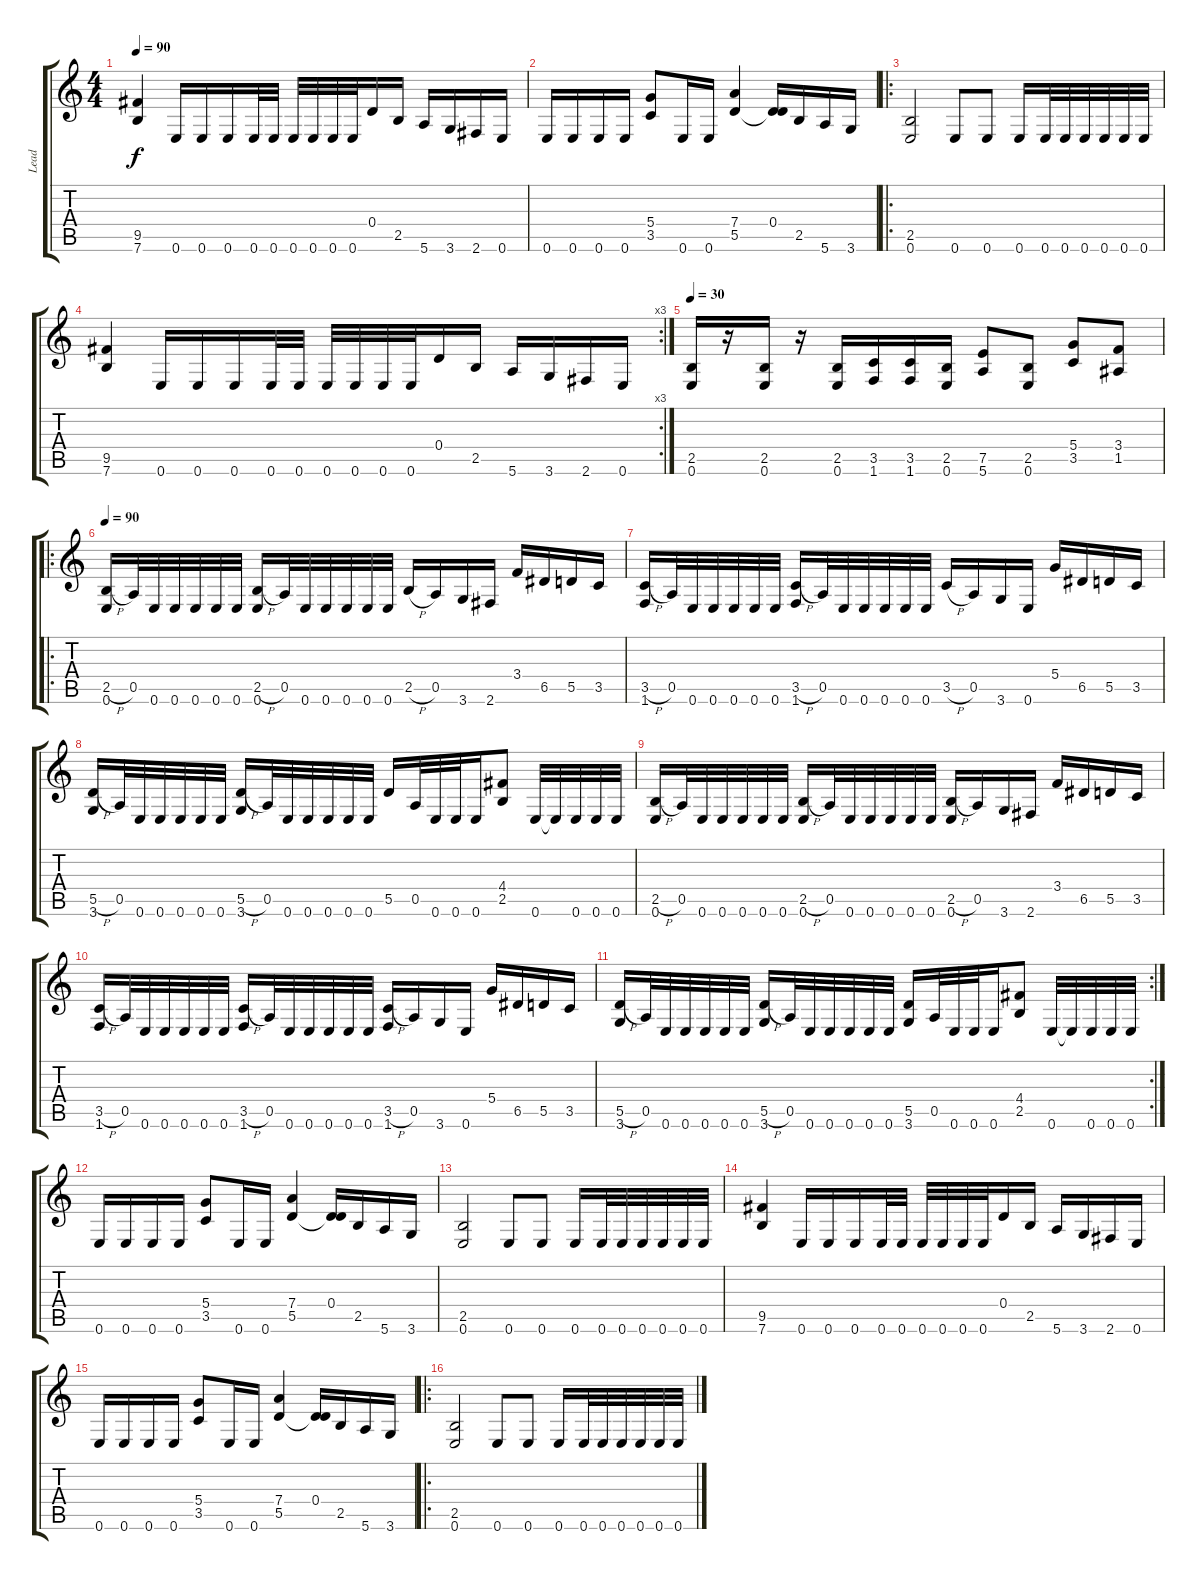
\track ("Lead" "Lead") {instrument overdrivenguitar}
\staff {score tabs}
\tuning (E4 B3 G3 D3 A2 E2) {hide}
\ts (4 4)
\tempo 90
\clef g2
\ks c
(9.5 7.6).4{dy f} 0.6.16 0.6.16 0.6.16 0.6.32 0.6.32 0.6.32 0.6.32 0.6.32 0.6.32 0.4.16 2.5.16 5.6.16 3.6.16 2.6.16 0.6.16 |
0.6.16 0.6.16 0.6.16 0.6.16 (5.4 3.5).8 0.6.16 0.6.16 (7.4 5.5).4 (0.4 5.5{t}).16 2.5.16 5.6.16 3.6.16 |
\ro
(2.5 0.6).2 0.6.8 0.6.8 0.6.16 0.6.32 0.6.32 0.6.32 0.6.32 0.6.32 0.6.32 |
\rc 3
(9.5 7.6).4 0.6.16 0.6.16 0.6.16 0.6.32 0.6.32 0.6.32 0.6.32 0.6.32 0.6.32 0.4.16 2.5.16 5.6.16 3.6.16 2.6.16 0.6.16 |
\tempo 30
(2.5 0.6).16 r.16 (2.5 0.6).16 r.16 (2.5 0.6).16 (3.5 1.6).16 (3.5 1.6).16 (2.5 0.6).16 (7.5 5.6).8 (2.5 0.6).8 (5.4 3.5).8 (3.4 1.5).8 |
\ro
\tempo 90
(2.5{h} 0.6).16{volume 13} 0.5.32 0.6.32 0.6.32 0.6.32 0.6.32 0.6.32 (2.5{h} 0.6).16 0.5.32 0.6.32 0.6.32 0.6.32 0.6.32 0.6.32 2.5{h}.16 0.5.16 3.6.16 2.6.16 3.4.16 6.5.16 5.5.16 3.5.16 |
(3.5{h} 1.6).16 0.5.32 0.6.32 0.6.32 0.6.32 0.6.32 0.6.32 (3.5{h} 1.6).16 0.5.32 0.6.32 0.6.32 0.6.32 0.6.32 0.6.32 3.5{h}.16 0.5.16 3.6.16 0.6.16 5.4.16 6.5.16 5.5.16 3.5.16 |
(5.5{h} 3.6).16 0.5.32 0.6.32 0.6.32 0.6.32 0.6.32 0.6.32 (5.5{h} 3.6).16 0.5.32 0.6.32 0.6.32 0.6.32 0.6.32 0.6.32 5.5.16 0.5.32 0.6.32 0.6.32 0.6.16 (4.4 2.5).8 0.6.32 0.6{t}.32 0.6.32 0.6.32 0.6.32 |
(2.5{h} 0.6).16 0.5.32 0.6.32 0.6.32 0.6.32 0.6.32 0.6.32 (2.5{h} 0.6).16 0.5.32 0.6.32 0.6.32 0.6.32 0.6.32 0.6.32 (2.5{h} 0.6).16 0.5.16 3.6.16 2.6.16 3.4.16 6.5.16 5.5.16 3.5.16 |
(3.5{h} 1.6).16 0.5.32 0.6.32 0.6.32 0.6.32 0.6.32 0.6.32 (3.5{h} 1.6).16 0.5.32 0.6.32 0.6.32 0.6.32 0.6.32 0.6.32 (3.5{h} 1.6).16 0.5.16 3.6.16 0.6.16 5.4.16 6.5.16 5.5.16 3.5.16 |
\rc 2
(5.5{h} 3.6).16 0.5.32 0.6.32 0.6.32 0.6.32 0.6.32 0.6.32 (5.5{h} 3.6).16 0.5.32 0.6.32 0.6.32 0.6.32 0.6.32 0.6.32 (5.5 3.6).16 0.5.32 0.6.32 0.6.32 0.6.16 (4.4 2.5).8 0.6.32 0.6{t}.32 0.6.32 0.6.32 0.6.32 |
0.6.16 0.6.16 0.6.16 0.6.16 (5.4 3.5).8 0.6.16 0.6.16 (7.4 5.5).4 (0.4 5.5{t}).16 2.5.16 5.6.16 3.6.16 |
(2.5 0.6).2 0.6.8 0.6.8 0.6.16 0.6.32 0.6.32 0.6.32 0.6.32 0.6.32 0.6.32 |
(9.5 7.6).4 0.6.16 0.6.16 0.6.16 0.6.32 0.6.32 0.6.32 0.6.32 0.6.32 0.6.32 0.4.16 2.5.16 5.6.16 3.6.16 2.6.16 0.6.16 |
0.6.16 0.6.16 0.6.16 0.6.16 (5.4 3.5).8 0.6.16 0.6.16 (7.4 5.5).4 (0.4 5.5{t}).16 2.5.16 5.6.16 3.6.16 |
\ro
(2.5 0.6).2 0.6.8 0.6.8 0.6.16 0.6.32 0.6.32 0.6.32 0.6.32 0.6.32 0.6.32
